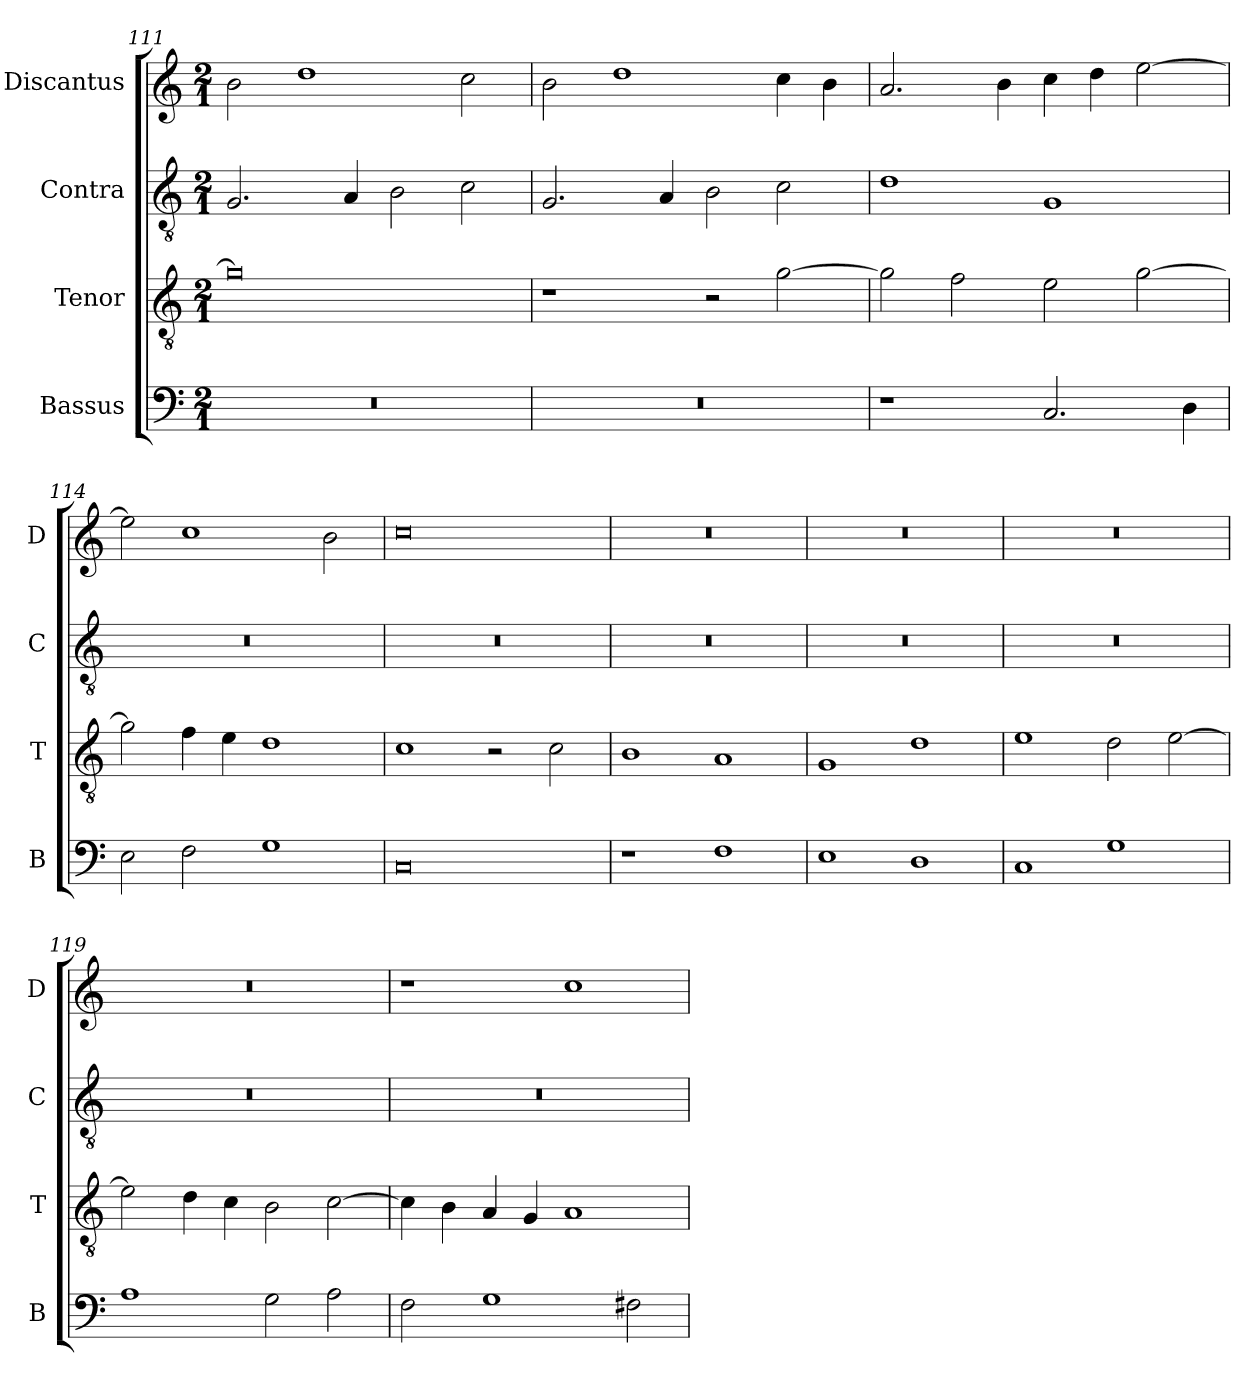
**kern	**kern	**kern	**kern
*part4	*part3	*part2	*part1
*staff4	*staff3	*staff2	*staff1
*I"Bassus	*I"Tenor	*I"Contra	*I"Discantus
*I'B	*I'T	*I'C	*I'D
*clefF4	*clefGv2	*clefGv2	*clefG2
*k[]	*k[]	*k[]	*k[]
*M2/1	*M2/1	*M2/1	*M2/1
=111	=111	=111	=111
0r	0g]	2.G/	2b\
.	.	.	1dd
.	.	4A/	.
.	.	2B\	.
.	.	2c\	2cc\
=112	=112	=112	=112
0r	1r	2.G/	2b\
.	.	.	1dd
.	.	4A/	.
.	2r	2B\	.
.	[2g\	2c\	4cc\
.	.	.	4b\
=113	=113	=113	=113
1r	2g\]	1d	2.a/
.	2f\	.	.
.	.	.	4b\
2.C/	2e\	1G	4cc\
.	.	.	4dd\
.	[2g\	.	[2ee\
4D\	.	.	.
=114	=114	=114	=114
2E\	2g\]	0r	2ee\]
2F\	4f\	.	1cc
.	4e\	.	.
1G	1d	.	.
.	.	.	2b\
=115	=115	=115	=115
0C	1c	0r	0cc
.	2r	.	.
.	2c\	.	.
=116	=116	=116	=116
1r	1B	0r	0r
1F	1A	.	.
=117	=117	=117	=117
1E	1G	0r	0r
1D	1d	.	.
=118	=118	=118	=118
1C	1e	0r	0r
1G	2d\	.	.
.	[2e\	.	.
=119	=119	=119	=119
1A	2e\]	0r	0r
.	4d\	.	.
.	4c\	.	.
2G\	2B\	.	.
2A\	[2c\	.	.
=120	=120	=120	=120
2F\	4c\]	0r	1r
.	4B\	.	.
1G	4A/	.	.
.	4G/	.	.
.	1A	.	1cc
2F#X\	.	.	.
=	=	=	=
*-	*-	*-	*-
